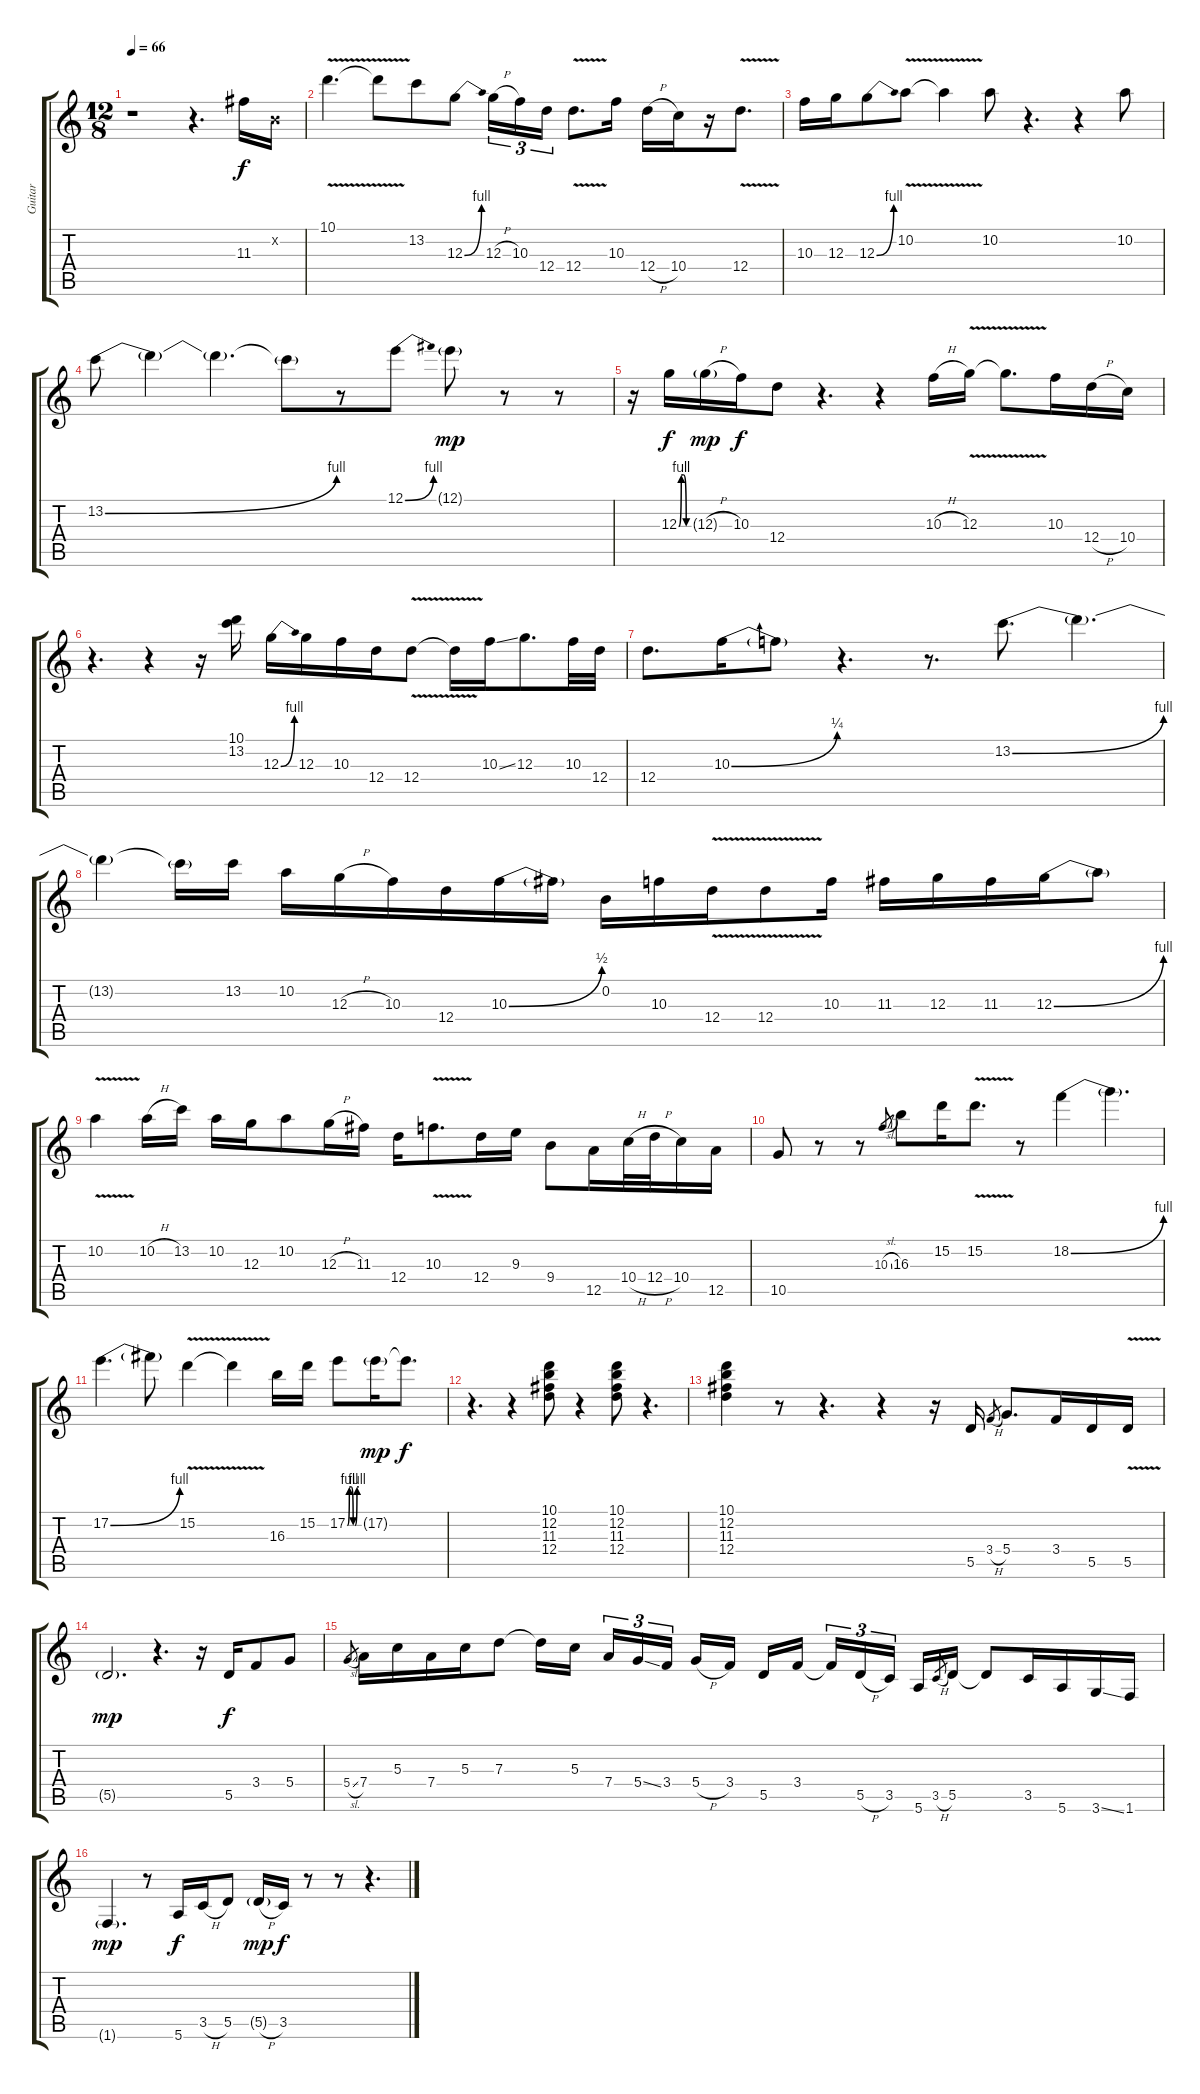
\track ("Guitar" "Guitar") {instrument electricguitarclean}
\staff {score tabs}
\tuning (E4 B3 G3 D3 A2 E2) {hide}
\ts (12 8)
\tempo 66
\clef g2
\ks c
r.1{dy f instrument electricguitarclean} r.4{d} 11.3.16 0.2{x}.16 |
10.1{v}.4{d} 10.1{t}.8 13.2.8 12.3{be (bend 0 0 60 4)}.8 12.3{h}.16{tu (3 2)} 10.3.16{tu (3 2)} 12.4.16{tu (3 2)} 12.4{v}.8{d} 10.3.16 12.4{h}.16 10.4.16 r.16 12.4{v}.8{d} |
10.3.16 12.3.16 12.3{be (bend 0 0 60 4)}.8 10.2{v}.8 10.2{t}.4 10.2.8 r.4{d} r.4 10.2.8 |
13.2{be (bend 0 0 60 4)}.8 13.2{t}.4 13.2{t}.4{d} 13.2{t}.8 r.8 12.1{be (bend 0 0 60 4)}.8 12.1{g}.8{dy mp} r.8 r.8 |
r.16 12.3{be (custom 0 0 15 4 30 4 45 0 60 0)}.16{dy f} 12.3{h g}.16{dy mp} 10.3.16{dy f} 12.4.8 r.4{d} r.4 10.3{h}.16 12.3{v}.16 12.3{v t}.8{d} 10.3.16 12.4{h}.16 10.4.16 |
r.4{d} r.4 r.16 (10.1 13.2).16 12.3{be (bend 0 0 60 4)}.16 12.3.16 10.3.16 12.4.16 12.4{v}.8 12.4{t}.16 10.3{ss}.16 12.3.8{d} 10.3.32 12.4.32 |
12.4.8{d} 10.3{be (bend 0 0 60 1)}.16 10.3{t}.8 r.4{d} r.8{d} 13.2{be (bend 0 0 60 4)}.8{d} 13.2{t}.4{d} |
13.2{t}.4 13.2{t}.16 13.2.16 10.2.16 12.3{h}.16 10.3.16 12.4.16 10.3{be (bend 0 0 60 2)}.16 10.3{t}.16 0.2.16 10.3.16 12.4{v}.16 12.4{v}.8 10.3.16 11.3.16 12.3.16 11.3.16 12.3{be (bend 0 0 60 4)}.16 12.3{t}.8 |
10.2{v}.4 10.2{h}.16 13.2.16 10.2.16 12.3.16 10.2.8 12.3{h}.16 11.3.16 12.4.16 10.3{v}.8{d} 12.4.16 9.3.16 9.4.8 12.5.16 10.4{h}.32 12.4{h}.32 10.4.16 12.5.16 |
10.5.8 r.8 r.8 10.3{sl}.8{gr} 16.3.8 15.2.16 15.2{v}.8{d} r.8 18.2{be (bend 0 0 60 4)}.4 18.2{t}.4{d} |
17.2{be (bend 0 0 60 4)}.4{d} 17.2{t}.8 15.2{v}.4 15.2{t}.4 16.3.16 15.2.16 17.2{be (custom 0 0 10 4 20 4 30 0 40 0 50 4 60 4)}.8 17.2{g}.16{dy mp} 17.2{t}.8{d dy f} |
r.4{d} r.4 (10.1 12.2 11.3 12.4).8 r.4 (10.1 12.2 11.3 12.4).8 r.4{d} |
(10.1 12.2 11.3 12.4).4 r.8 r.4{d} r.4 r.16 5.5.16 3.4{h}.8{gr} 5.4.8{d} 3.4.16 5.5.16 5.5{v}.16 |
5.5{g}.2{d dy mp} r.4{d} r.16 5.5.16{dy f} 3.4.8 5.4.8 |
5.4{sl}.8{gr} 7.4.16 5.3.16 7.4.16 5.3.16 7.3.8 7.3{t}.16 5.3.16{beam splitsecondary} 7.4.16{tu (3 2)} 5.4{ss}.16{tu (3 2)} 3.4.16{tu (3 2) beam splitsecondary} 5.4{h}.16 3.4.16 5.5.16 3.4.16{beam splitsecondary} 3.4{t}.16{tu (3 2)} 5.5{h}.16{tu (3 2)} 3.5.16{tu (3 2) beam splitsecondary} 5.6.16 3.5{h}.8{gr} 5.5.16 5.5{t}.8 3.5.16 5.6.16 3.6{ss}.16 1.6.16 |
1.6{g}.4{d dy mp} r.8 5.6.16{dy f} 3.5{h}.16 5.5.8 5.5{h g}.16{dy mp} 3.5.16{dy f} r.8 r.8 r.4{d}
